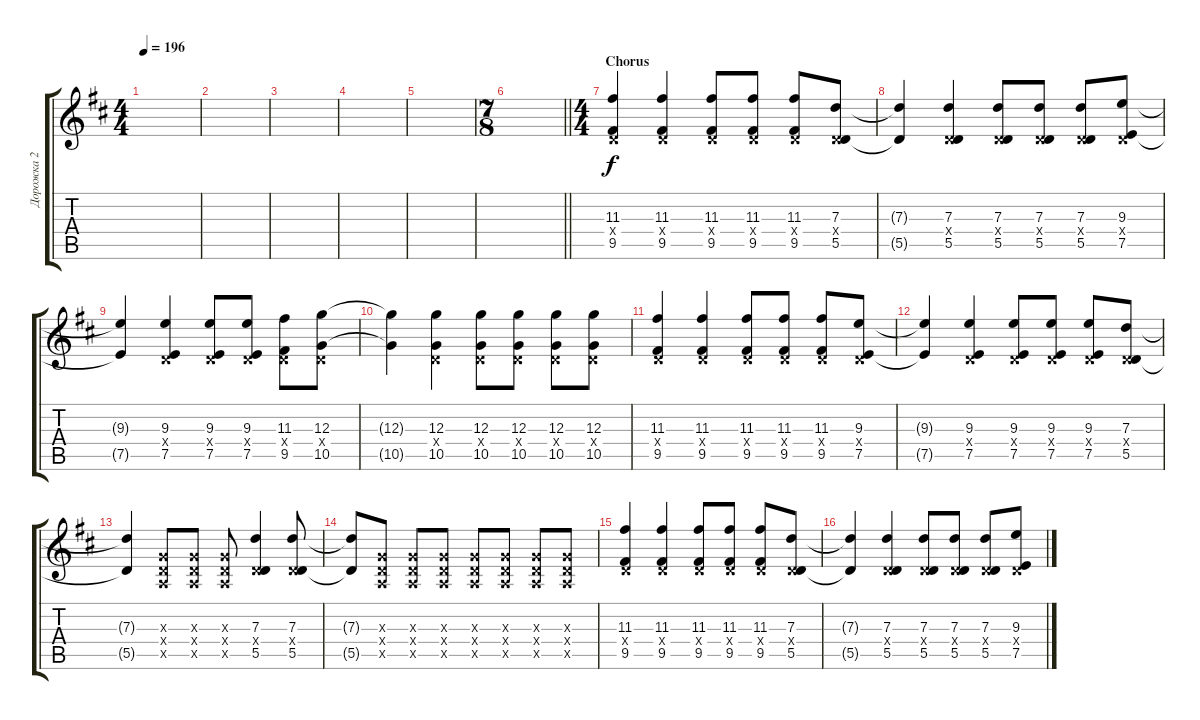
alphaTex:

\track ("Дорожка 2" "Дорожка 2") {instrument distortionguitar}
\staff {score tabs}
\tuning (E4 B3 G3 D3 A2 D2) {hide}
\ts (4 4)
\tempo 196
\clef g2
\ks d
|
|
|
|
|
\ts (7 8)
\barLineRight lightlight
|
\ts (4 4)
\section ("" "Chorus")
(11.3 0.4{x} 9.5).4 (11.3 0.4{x} 9.5).4 (11.3 0.4{x} 9.5).8 (11.3 0.4{x} 9.5).8 (11.3 0.4{x} 9.5).8 (7.3 0.4{x} 5.5).8 |
(7.3{t} 5.5{t}).4 (7.3 0.4{x} 5.5).4 (7.3 0.4{x} 5.5).8 (7.3 0.4{x} 5.5).8 (7.3 0.4{x} 5.5).8 (9.3 0.4{x} 7.5).8 |
(9.3{t} 7.5{t}).4 (9.3 0.4{x} 7.5).4 (9.3 0.4{x} 7.5).8 (9.3 0.4{x} 7.5).8 (11.3 0.4{x} 9.5).8 (12.3 0.4{x} 10.5).8 |
(12.3{t} 10.5{t}).4 (12.3 0.4{x} 10.5).4 (12.3 0.4{x} 10.5).8 (12.3 0.4{x} 10.5).8 (12.3 0.4{x} 10.5).8 (12.3 0.4{x} 10.5).8 |
(11.3 0.4{x} 9.5).4 (11.3 0.4{x} 9.5).4 (11.3 0.4{x} 9.5).8 (11.3 0.4{x} 9.5).8 (11.3 0.4{x} 9.5).8 (9.3 0.4{x} 7.5).8 |
(9.3{t} 7.5{t}).4 (9.3 0.4{x} 7.5).4 (9.3 0.4{x} 7.5).8 (9.3 0.4{x} 7.5).8 (9.3 0.4{x} 7.5).8 (7.3 0.4{x} 5.5).8 |
(7.3{t} 5.5{t}).4 (0.3{x} 0.4{x} 0.5{x}).8 (0.3{x} 0.4{x} 0.5{x}).8 (0.3{x} 0.4{x} 0.5{x}).8 (7.3 0.4{x} 5.5).4 (7.3 0.4{x} 5.5).8 |
(7.3{t} 5.5{t}).8 (0.3{x} 0.4{x} 0.5{x}).8 (0.3{x} 0.4{x} 0.5{x}).8 (0.3{x} 0.4{x} 0.5{x}).8 (0.3{x} 0.4{x} 0.5{x}).8 (0.3{x} 0.4{x} 0.5{x}).8 (0.3{x} 0.4{x} 0.5{x}).8 (0.3{x} 0.4{x} 0.5{x}).8 |
(11.3 0.4{x} 9.5).4 (11.3 0.4{x} 9.5).4 (11.3 0.4{x} 9.5).8 (11.3 0.4{x} 9.5).8 (11.3 0.4{x} 9.5).8 (7.3 0.4{x} 5.5).8 |
(7.3{t} 5.5{t}).4 (7.3 0.4{x} 5.5).4 (7.3 0.4{x} 5.5).8 (7.3 0.4{x} 5.5).8 (7.3 0.4{x} 5.5).8 (9.3 0.4{x} 7.5).8
